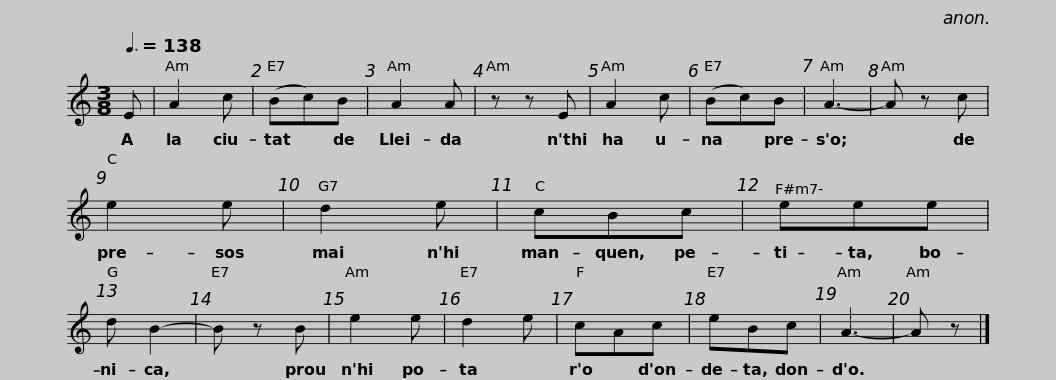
X:1
L:1/8
Q:3/8=138
M:3/8
I:linebreak $
K:C
V:1 treble
V:1
 E | A2 c | (Bc)B | A2 A | z z E | %5
 A2 c | (Bc)B | A3- | A z c | e2 e | %10
 d2 e | cBc |$ eee | d B2- | B z B | %15
 e2 e | d2 e | cAc | eBc | A3- | %20
 A z |] %21
